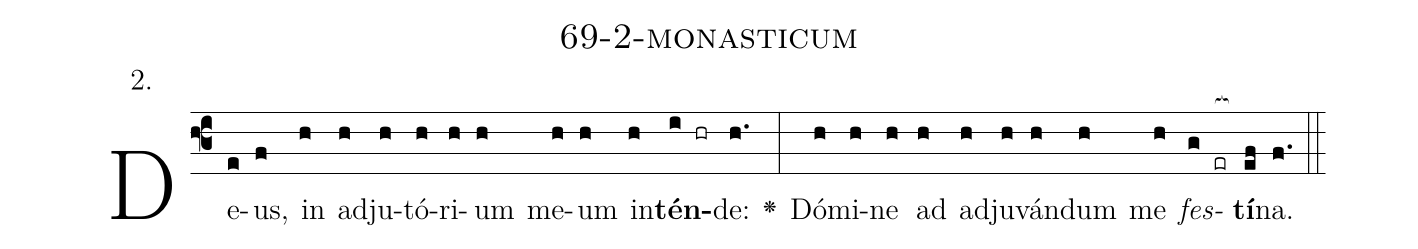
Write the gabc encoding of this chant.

name: 69-2-monasticum;
annotation: 2.;
%%
(f3)De(e)us,(f) in(h) ad(h)ju(h)tó(h)ri(h)um(h) me(h)um(h) in(h)<b>tén</b>(i hr)de:(h.) <v>\greheightstar</v>(:) Dó(h)mi(h)ne(h) ad(h) ad(h)ju(h)ván(h)dum(h) me(h) <i>fes</i>(g er[ocb:1{])<b>tí</b>(ef[ocb:0}])na.(f.) (::)


%E(h) u(h) o(h) u(g) a(ef) e.(f.) (::)
